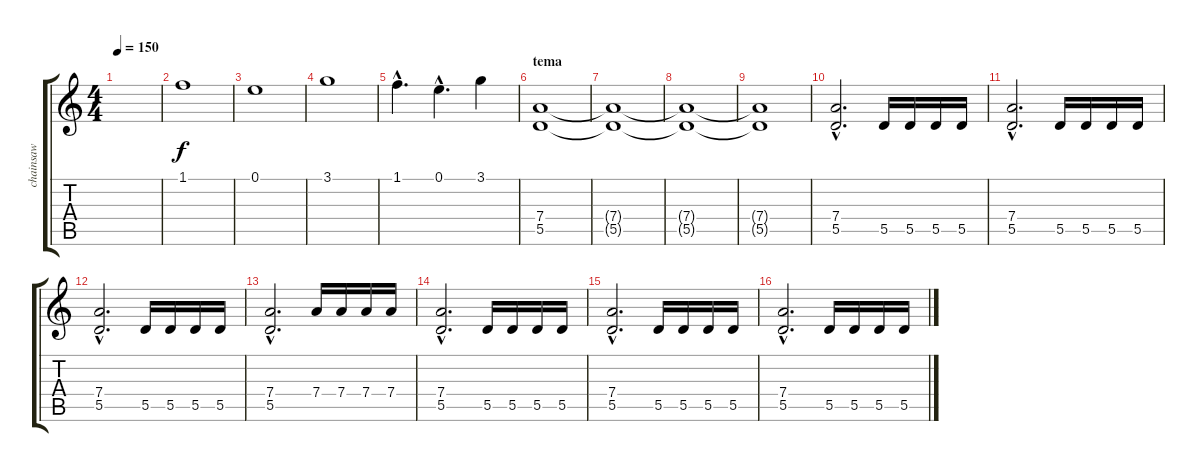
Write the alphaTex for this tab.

\track ("chainsaw" "chainsaw") {instrument distortionguitar}
\staff {score tabs}
\tuning (E4 B3 G3 D3 A2 E2) {hide}
\ts (4 4)
\tempo 150
\clef g2
\ks c
|
1.1.1 |
0.1.1 |
3.1.1 |
1.1{hac}.4{d} 0.1{hac}.4{d} 3.1.4 |
\section ("" "tema")
(7.4 5.5).1 |
(7.4{t} 5.5{t}).1 |
(7.4{t} 5.5{t}).1 |
(7.4{t} 5.5{t}).1 |
(7.4{hac} 5.5{hac}).2{d} 5.5.16 5.5.16 5.5.16 5.5.16 |
(7.4{hac} 5.5{hac}).2{d} 5.5.16 5.5.16 5.5.16 5.5.16 |
(7.4{hac} 5.5{hac}).2{d} 5.5.16 5.5.16 5.5.16 5.5.16 |
(7.4{hac} 5.5{hac}).2{d} 7.4.16 7.4.16 7.4.16 7.4.16 |
(7.4{hac} 5.5{hac}).2{d} 5.5.16 5.5.16 5.5.16 5.5.16 |
(7.4{hac} 5.5{hac}).2{d} 5.5.16 5.5.16 5.5.16 5.5.16 |
(7.4{hac} 5.5{hac}).2{d} 5.5.16 5.5.16 5.5.16 5.5.16
